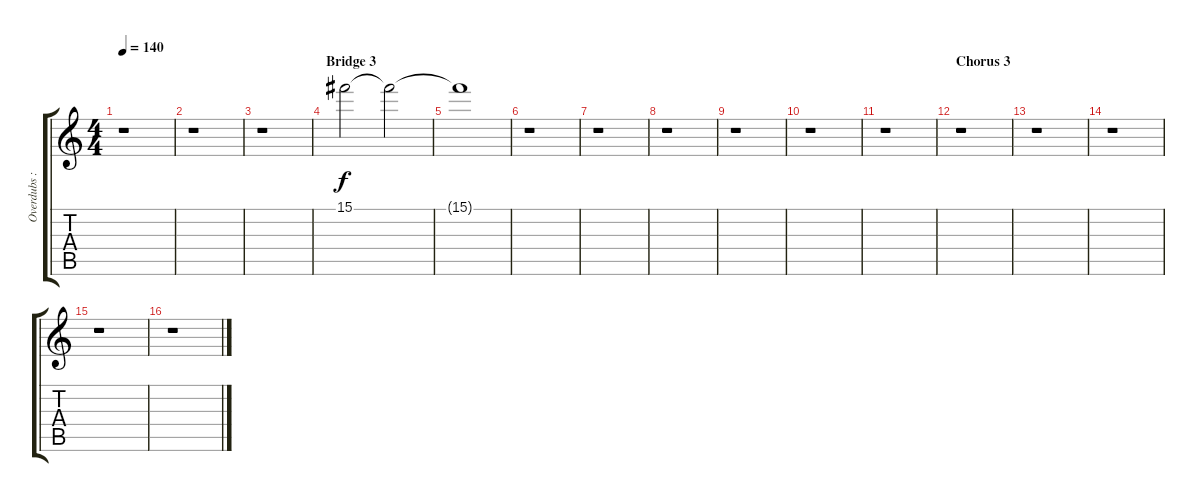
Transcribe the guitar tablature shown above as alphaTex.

\track ("Overdubs :: Guitar 3" "Overdubs :") {instrument overdrivenguitar}
\staff {score tabs}
\tuning (Eb4 Bb3 Gb3 Db3 Ab2 Eb2) {hide}
\ts (4 4)
\tempo 140
\clef g2
\ks c
r.1{dy f} |
r.1 |
r.1{volume 16} |
\section ("" "Bridge 3")
15.1.2{instrument guitarharmonics} 15.1{t}.2{volume 5} |
15.1{t}.1 |
r.1{volume 7} |
r.1 |
r.1 |
r.1 |
r.1 |
r.1 |
\section ("" "Chorus 3")
r.1 |
r.1 |
r.1 |
r.1 |
r.1
